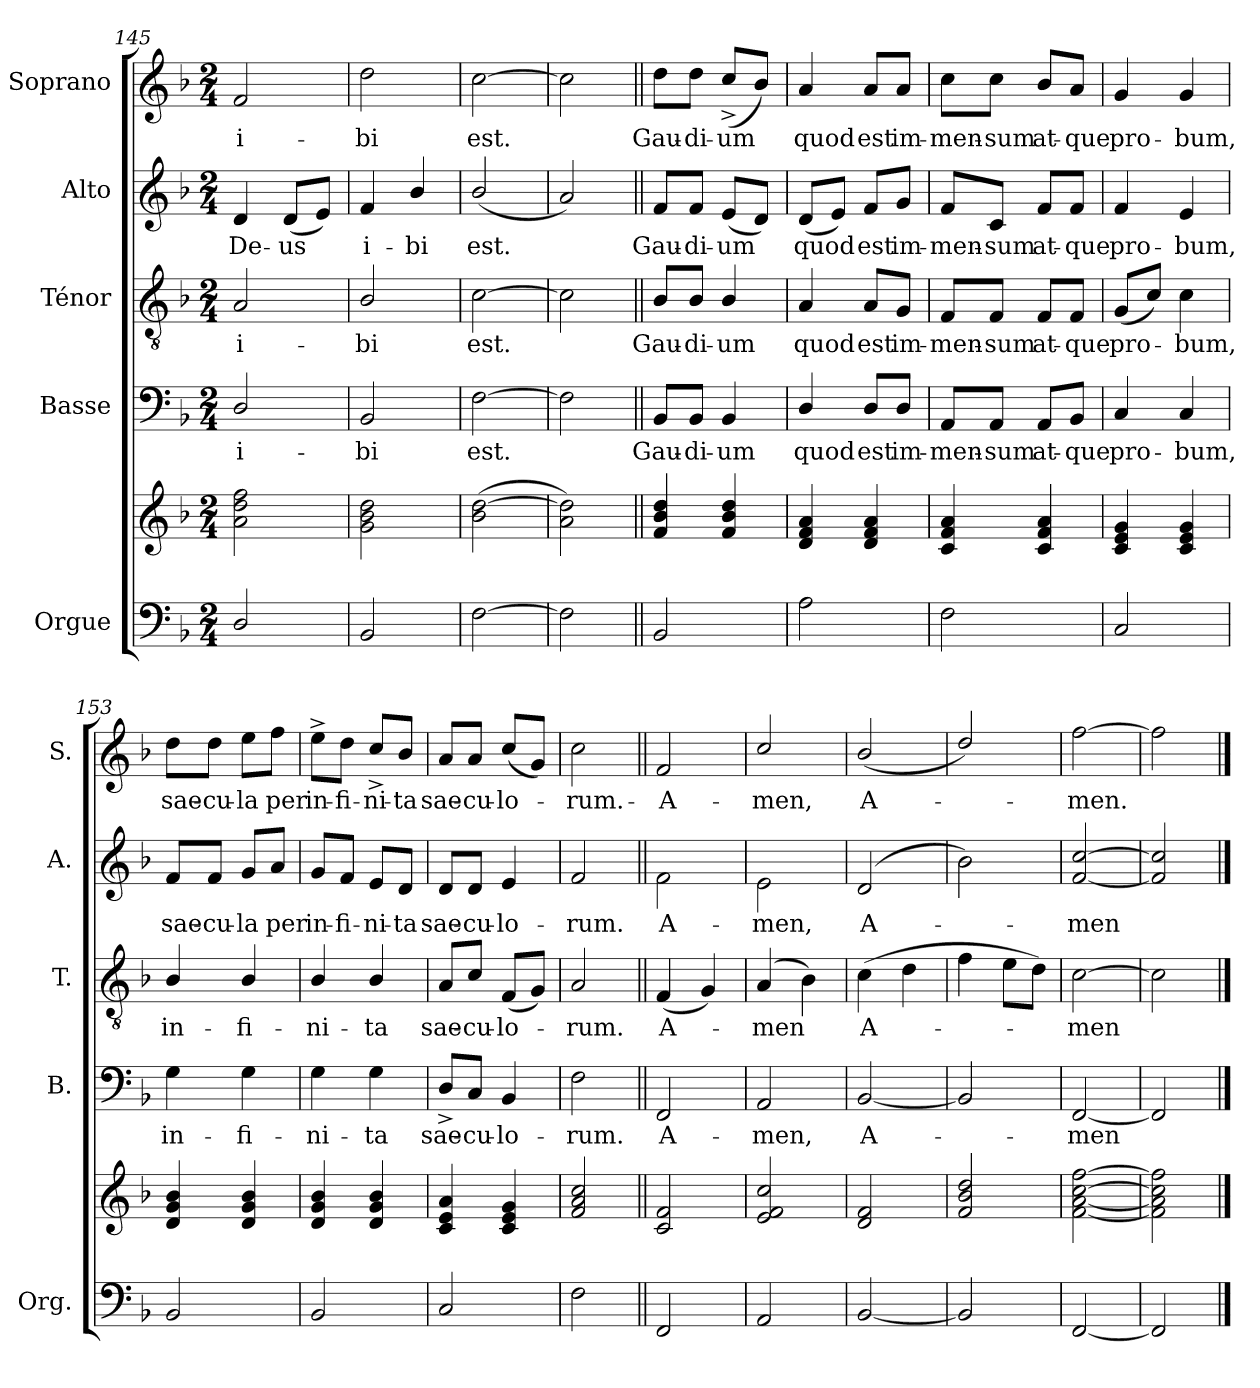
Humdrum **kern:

**kern	**kern	**kern	**text	**kern	**text	**kern	**text	**kern	**text
*part5	*part5	*part4	*part4	*part3	*part3	*part2	*part2	*part1	*part1
*staff6	*staff5	*staff4	*staff4	*staff3	*staff3	*staff2	*staff2	*staff1	*staff1
*I"Orgue	*	*I"Basse	*	*I"Ténor	*	*I"Alto	*	*I"Soprano	*
*I'Org.	*	*I'B.	*	*I'T.	*	*I'A.	*	*I'S.	*
*clefF4	*clefG2	*clefF4	*	*clefGv2	*	*clefG2	*	*clefG2	*
*k[b-]	*k[b-]	*k[b-]	*	*k[b-]	*	*k[b-]	*	*k[b-]	*
*M2/4	*M2/4	*M2/4	*	*M2/4	*	*M2/4	*	*M2/4	*
=145	=145	=145	=145	=145	=145	=145	=145	=145	=145
!	!	!	!LO:LY:b	!	!LO:LY:b	!	!LO:LY:b	!	!LO:LY:b
2D/	2a\ 2dd\ 2ff\	2D/	i-	2A/	i-	4d/	De-	2f/	i-
!	!	!	!	!	!	!	!LO:LY:b	!	!
.	.	.	.	.	.	(<8d/L	-us	.	.
.	.	.	.	.	.	8e/J)	.	.	.
!!LO:LB:g=z
=146	=146	=146	=146	=146	=146	=146	=146	=146	=146
!	!	!	!LO:LY:b	!	!LO:LY:b	!	!LO:LY:b	!	!LO:LY:b
2BB-/	2g\ 2b-\ 2dd\	2BB-/	-bi	2B-/	-bi	4f/	i-	2dd\	-bi
!	!	!	!	!	!	!	!LO:LY:b	!	!
.	.	.	.	.	.	4b-/	-bi	.	.
=147	=147	=147	=147	=147	=147	=147	=147	=147	=147
!	!	!	!LO:LY:b	!	!LO:LY:b	!	!LO:LY:b	!	!LO:LY:b
[2F\	(<2b-\ [2dd\	[2F\	est.	[2c\	est.	(<2b-/	est.	[2cc\	est.
=148	=148	=148	=148	=148	=148	=148	=148	=148	=148
2F\]	2a\ 2dd\])	2F\]	.	2c\]	.	2a/)	.	2cc\]	.
!!LO:PB:g=z
=149||	=149||	=149||	=149||	=149||	=149||	=149||	=149||	=149||	=149||
!	!	!	!LO:LY:b	!	!LO:LY:b	!	!LO:LY:b	!	!LO:LY:b
2BB-/	4f/ 4b-/ 4dd/	8BB-/L	Gau-	8B-/L	Gau-	8f/L	Gau-	8dd\L	Gau-
!	!	!	!LO:LY:b	!	!LO:LY:b	!	!LO:LY:b	!	!LO:LY:b
.	.	8BB-/J	-di-	8B-/J	-di-	8f/J	-di-	8dd\J	-di-
!	!	!	!LO:LY:b	!	!LO:LY:b	!	!LO:LY:b	!	!LO:LY:b
.	4f/ 4b-/ 4dd/	4BB-/	-um	4B-/	-um	(<8e/L	-um	(<8cc^</L	-um
.	.	.	.	.	.	8d/J)	.	8b-/J)	.
=150	=150	=150	=150	=150	=150	=150	=150	=150	=150
!	!	!	!LO:LY:b	!	!LO:LY:b	!	!LO:LY:b	!	!LO:LY:b
2A\	4d/ 4f/ 4a/	4D/	quod	4A/	quod	(<8d/L	quod	4a/	quod
.	.	.	.	.	.	8e/J)	.	.	.
!	!	!	!LO:LY:b	!	!LO:LY:b	!	!LO:LY:b	!	!LO:LY:b
.	4d/ 4f/ 4a/	8D/L	est	8A/L	est	8f/L	est	8a/L	est
!	!	!	!LO:LY:b	!	!LO:LY:b	!	!LO:LY:b	!	!LO:LY:b
.	.	8D/J	im-	8G/J	im-	8g/J	im-	8a/J	im-
=151	=151	=151	=151	=151	=151	=151	=151	=151	=151
!	!	!	!LO:LY:b	!	!LO:LY:b	!	!LO:LY:b	!	!LO:LY:b
2F\	4c/ 4f/ 4a/	8AA/L	-men-	8F/L	-men-	8f/L	-men-	8cc\L	-men-
!	!	!	!LO:LY:b	!	!LO:LY:b	!	!LO:LY:b	!	!LO:LY:b
.	.	8AA/J	-sum	8F/J	-sum	8c/J	-sum	8cc\J	-sum
!	!	!	!LO:LY:b	!	!LO:LY:b	!	!LO:LY:b	!	!LO:LY:b
.	4c/ 4f/ 4a/	8AA/L	at-	8F/L	at-	8f/L	at-	8b-/L	at-
!	!	!	!LO:LY:b	!	!LO:LY:b	!	!LO:LY:b	!	!LO:LY:b
.	.	8BB-/J	-que	8F/J	-que	8f/J	-que	8a/J	-que
=152	=152	=152	=152	=152	=152	=152	=152	=152	=152
!	!	!	!LO:LY:b	!	!LO:LY:b	!	!LO:LY:b	!	!LO:LY:b
2C/	4c/ 4e/ 4g/	4C/	pro-	(<8G/L	pro-	4f/	pro-	4g/	pro-
.	.	.	.	8c/J)	.	.	.	.	.
!	!	!	!LO:LY:b	!	!LO:LY:b	!	!LO:LY:b	!	!LO:LY:b
.	4c/ 4e/ 4g/	4C/	-bum,	4c\	-bum,	4e/	-bum,	4g/	-bum,
=153	=153	=153	=153	=153	=153	=153	=153	=153	=153
!	!	!	!LO:LY:b	!	!LO:LY:b	!	!LO:LY:b	!	!LO:LY:b
2BB-/	4d/ 4g/ 4b-/	4G\	in-	4B-/	in-	8f/L	sae-	8dd\L	sae-
!	!	!	!	!	!	!	!LO:LY:b	!	!LO:LY:b
.	.	.	.	.	.	8f/J	-cu-	8dd\J	-cu-
!	!	!	!LO:LY:b	!	!LO:LY:b	!	!LO:LY:b	!	!LO:LY:b
.	4d/ 4g/ 4b-/	4G\	-fi-	4B-/	-fi-	8g/L	-la	8ee\L	-la
!	!	!	!	!	!	!	!LO:LY:b	!	!LO:LY:b
.	.	.	.	.	.	8a/J	per	8ff\J	per
=154	=154	=154	=154	=154	=154	=154	=154	=154	=154
!	!	!	!LO:LY:b	!	!LO:LY:b	!	!LO:LY:b	!	!LO:LY:b
2BB-/	4d/ 4g/ 4b-/	4G\	-ni-	4B-/	-ni-	8g/L	in-	8ee^>\L	in-
!	!	!	!	!	!	!	!LO:LY:b	!	!LO:LY:b
.	.	.	.	.	.	8f/J	-fi-	8dd\J	-fi-
!	!	!	!LO:LY:b	!	!LO:LY:b	!	!LO:LY:b	!	!LO:LY:b
.	4d/ 4g/ 4b-/	4G\	-ta	4B-/	-ta	8e/L	-ni-	8cc^</L	-ni-
!	!	!	!	!	!	!	!LO:LY:b	!	!LO:LY:b
.	.	.	.	.	.	8d/J	-ta	8b-/J	-ta
!!LO:LB:g=z
=155	=155	=155	=155	=155	=155	=155	=155	=155	=155
!	!	!	!LO:LY:b	!	!LO:LY:b	!	!LO:LY:b	!	!LO:LY:b
2C/	4c/ 4e/ 4a/	8D^</L	sae-	8A/L	sae-	8d/L	sae-	8a/L	sae-
!	!	!	!LO:LY:b	!	!LO:LY:b	!	!LO:LY:b	!	!LO:LY:b
.	.	8C/J	-cu-	8c/J	-cu-	8d/J	-cu-	8a/J	-cu-
!	!	!	!LO:LY:b	!	!LO:LY:b	!	!LO:LY:b	!	!LO:LY:b
.	4c/ 4e/ 4g/	4BB-/	-lo-	(<8F/L	-lo-	4e/	-lo-	(<8cc/L	-lo-
.	.	.	.	8G/J)	.	.	.	8g/J)	.
=156	=156	=156	=156	=156	=156	=156	=156	=156	=156
!	!	!	!LO:LY:b	!	!LO:LY:b	!	!LO:LY:b	!	!LO:LY:b
2F\	2f/ 2a/ 2cc/	2F\	-rum.	2A/	-rum.	2f/	-rum.	2cc\	-rum.-
=157||	=157||	=157||	=157||	=157||	=157||	=157||	=157||	=157||	=157||
!	!	!	!LO:LY:b	!	!LO:LY:b	!	!LO:LY:b	!	!LO:LY:b
2FF/	2c/ 2f/	2FF/	A-	(4F/	A-	2f\	A-	2f/	-A-
.	.	.	.	4G/)	.	.	.	.	.
=158	=158	=158	=158	=158	=158	=158	=158	=158	=158
!	!	!	!LO:LY:b	!	!LO:LY:b	!	!LO:LY:b	!	!LO:LY:b
2AA/	2e/ 2f/ 2cc/	2AA/	-men,	(4A/	-men	2e\	-men,	2cc/	-men,
.	.	.	.	4B-\)	.	.	.	.	.
=159	=159	=159	=159	=159	=159	=159	=159	=159	=159
!	!	!	!LO:LY:b	!	!LO:LY:b	!	!LO:LY:b	!	!LO:LY:b
[2BB-/	2d/ 2f/	[2BB-/	A-	(4c\	A-	(2d/	A-	(2b-/	A-
.	.	.	.	4d\	.	.	.	.	.
=160	=160	=160	=160	=160	=160	=160	=160	=160	=160
2BB-/]	2f/ 2b-/ 2dd/	2BB-/]	.	4f\	.	2b-\)	.	2dd/)	.
.	.	.	.	8e\L	.	.	.	.	.
.	.	.	.	8d\J)	.	.	.	.	.
=161	=161	=161	=161	=161	=161	=161	=161	=161	=161
!	!	!	!LO:LY:b	!	!LO:LY:b	!	!LO:LY:b	!	!LO:LY:b
[2FF/	[2f\ [2a\ [2cc\ [2ff\	[2FF/	-men	[2c\	-men	[2f/ [2cc/	-men	[2ff\	-men.
=162	=162	=162	=162	=162	=162	=162	=162	=162	=162
2FF/]	2f\] 2a\] 2cc\] 2ff\]	2FF/]	.	2c\]	.	2f/] 2cc/]	.	2ff\]	.
==	==	==	==	==	==	==	==	==	==
*-	*-	*-	*-	*-	*-	*-	*-	*-	*-
